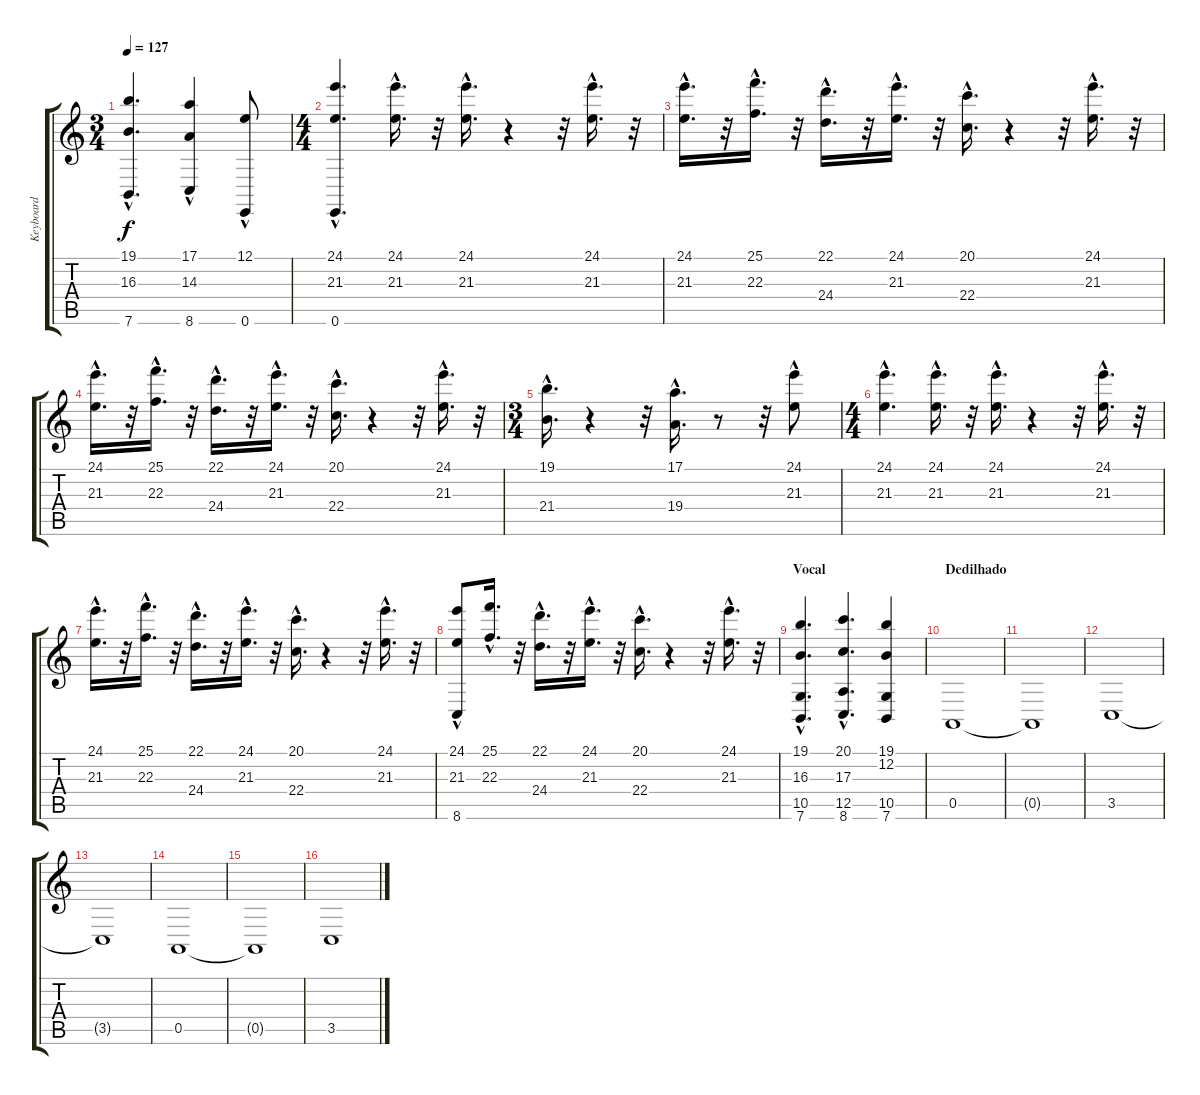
\track ("Keyboard" "Keyboard") {instrument stringensemble1}
\staff {score tabs}
\tuning (E4 B3 G3 D3 A2 E2) {hide}
\ts (3 4)
\tempo 127
\clef g2
\ks c
(19.1{hac} 16.3{hac} 7.6{hac}).4{d dy f} (17.1{hac} 14.3{hac} 8.6).4 (12.1{hac} 0.6).8 |
\ts (4 4)
(24.1{hac} 21.3{hac} 0.6).4{d} (24.1{hac} 21.3{hac}).16{d} r.32 (24.1{hac} 21.3{hac}).16{d} r.4 r.32 (24.1{hac} 21.3{hac}).16{d} r.32 |
(24.1{hac} 21.3{hac}).16{d} r.32 (25.1{hac} 22.3{hac}).16{d} r.32 (22.1{hac} 24.4{hac}).16{d} r.32 (24.1{hac} 21.3{hac}).16{d} r.32 (20.1{hac} 22.4{hac}).16{d} r.4 r.32 (24.1{hac} 21.3{hac}).16{d} r.32 |
(24.1{hac} 21.3{hac}).16{d} r.32 (25.1{hac} 22.3{hac}).16{d} r.32 (22.1{hac} 24.4{hac}).16{d} r.32 (24.1{hac} 21.3{hac}).16{d} r.32 (20.1{hac} 22.4{hac}).16{d} r.4 r.32 (24.1{hac} 21.3{hac}).16{d} r.32 |
\ts (3 4)
(19.1{hac} 21.4{hac}).16{d} r.4 r.32 (17.1{hac} 19.4{hac}).16{d} r.8 r.32 (24.1{hac} 21.3{hac}).8 |
\ts (4 4)
(24.1{hac} 21.3{hac}).4{d} (24.1{hac} 21.3{hac}).16{d} r.32 (24.1{hac} 21.3{hac}).16{d} r.4 r.32 (24.1{hac} 21.3{hac}).16{d} r.32 |
(24.1{hac} 21.3{hac}).16{d} r.32 (25.1{hac} 22.3{hac}).16{d} r.32 (22.1{hac} 24.4{hac}).16{d} r.32 (24.1{hac} 21.3{hac}).16{d} r.32 (20.1{hac} 22.4{hac}).16{d} r.4 r.32 (24.1{hac} 21.3{hac}).16{d} r.32 |
(24.1{hac} 21.3{hac} 8.6).8 (25.1{hac} 22.3{hac}).16{d} r.32 (22.1{hac} 24.4{hac}).16{d} r.32 (24.1{hac} 21.3{hac}).16{d} r.32 (20.1{hac} 22.4{hac}).16{d} r.4 r.32 (24.1{hac} 21.3{hac}).16{d} r.32 |
\section ("" "Vocal")
(19.1{hac} 16.3{hac} 10.5{hac} 7.6{hac}).4{d} (20.1{hac} 17.3{hac} 12.5{hac} 8.6{hac}).4{d} (19.1 12.2 10.5 7.6).4 |
\section ("" "Dedilhado")
0.5.1 |
0.5{t}.1 |
3.5.1 |
3.5{t}.1 |
0.5.1 |
0.5{t}.1 |
3.5.1
